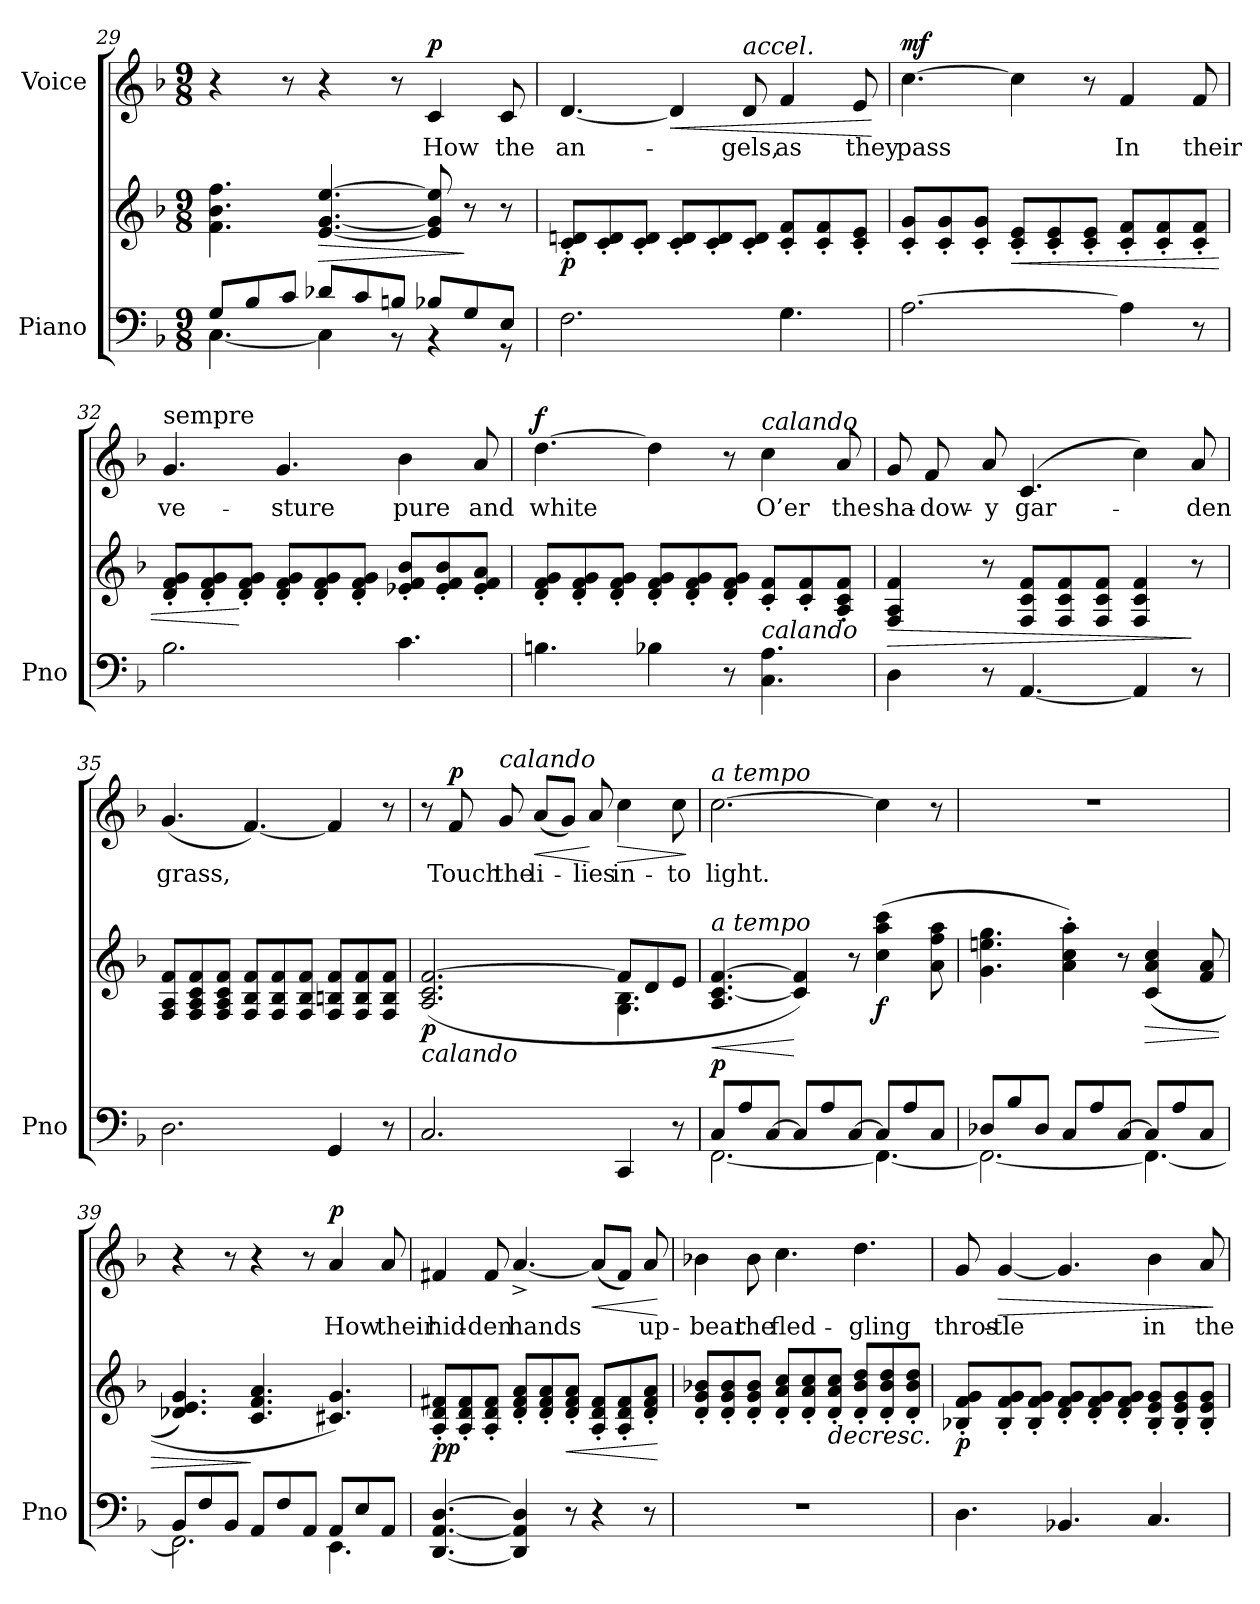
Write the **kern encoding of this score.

**kern	**kern	**dynam	**kern	**text	**dynam
*part2	*part2	*part2	*part1	*part1	*part1
*staff3	*staff2	*staff2/3	*staff1	*staff1	*staff1
*I"Piano	*	*	*I"Voice	*	*
*I'Pno	*	*	*	*	*
*clefF4	*clefG2	*	*clefG2	*	*
*k[b-]	*k[b-]	*	*k[b-]	*	*
*M9/8	*M9/8	*	*M9/8	*	*
=29	=29	=29	=29	=29	=29
*^	*	*	*	*	*
8G/L	[4.C\	4.f\ 4.b-\ 4.ff\	.	4r	.	.
8B-/	.	.	.	.	.	.
8c/J	.	.	.	8r	.	.
!	!	!	!LO:HP:b	!	!	!
8d-X/L	4C\]	[4.e/ [4.g/ [4.ee/	>	4r	.	.
8c/	.	.	.	.	.	.
8Bn/J	8r	.	.	8r	.	.
!	!	!	!	!	!LO:LY:b	!LO:DY:a
8B-X/L	4r	8e/] 8g/] 8ee/]	.	4c/	How	p
8G/	.	8r	]	.	.	.
!	!	!	!	!	!LO:LY:b	!
8E/J	8r	8r	.	8c/	the	.
=30	=30	=30	=30	=30	=30	=30
!	!	!	!LO:DY:b	!	!LO:LY:b	!
*v	*v	*	*	*	*	*
2.F\	8c/' 8dn/'L	p	[4.d/	an-	.
.	8c/' 8d/'	.	.	.	.
.	8c/' 8d/'J	.	.	.	.
!	!	!	!	!	!LO:HP:b
.	8c/' 8d/'L	.	4d/]	.	<
.	8c/' 8d/'	.	.	.	.
!	!	!	!LO:TX:a:i:t=accel.	!	!
!	!	!	!	!LO:LY:b	!
.	8c/' 8d/'J	.	8d/	-gels,	.
*	*	*	*MM129	*	*
!	!	!	!	!LO:LY:b	!
4.G\	8c/' 8f/'L	.	4f/	as	.
.	8c/' 8f/'	.	.	.	.
!	!	!	!	!LO:LY:b	!
.	8c/' 8e/'J	.	8e/	they	.
.	.	.	.	.	[
!!LO:PB:g=z
=31	=31	=31	=31	=31	=31
!	!	!	!	!LO:LY:b	!LO:DY:a
[2.A\	8c/' 8g/'L	.	[4.cc\	pass	mf
.	8c/' 8g/'	.	.	.	.
.	8c/' 8g/'J	.	.	.	.
!	!	!LO:HP:b	!	!	!
.	8c/' 8e/'L	<	4cc\]	.	.
.	8c/' 8e/'	.	.	.	.
.	8c/' 8e/'J	.	8r	.	.
!	!	!	!	!LO:LY:b	!
4A\]	8c/' 8f/'L	.	4f/	In	.
.	8c/' 8f/'	.	.	.	.
!	!	!	!	!LO:LY:b	!
8r	8c/' 8f/'J	.	8f/	their	.
=32	=32	=32	=32	=32	=32
!	!	!	!LO:TX:a:t=sempre	!	!
!	!	!	!	!LO:LY:b	!
2.B-\	8d/' 8f/' 8g/'L	.	4.g/	ve-	.
.	8d/' 8f/' 8g/'	.	.	.	.
.	8d/' 8f/' 8g/'J	[	.	.	.
!	!	!	!	!LO:LY:b	!
.	8d/' 8f/' 8g/'L	.	4.g/	-sture	.
.	8d/' 8f/' 8g/'	.	.	.	.
.	8d/' 8f/' 8g/'J	.	.	.	.
!	!	!	!	!LO:LY:b	!
4.c\	8e-X/' 8f/' 8b-/'L	.	4b-\	pure	.
.	8e-/' 8f/' 8b-/'	.	.	.	.
!	!	!	!	!LO:LY:b	!
.	8e-/' 8f/' 8a/'J	.	8a/	and	.
=33	=33	=33	=33	=33	=33
!	!	!	!	!LO:LY:b	!LO:DY:a
4.Bn\	8d/' 8f/' 8g/'L	.	[4.dd\	white	f
.	8d/' 8f/' 8g/'	.	.	.	.
.	8d/' 8f/' 8g/'J	.	.	.	.
4B-X\	8d/' 8f/' 8g/'L	.	4dd\]	.	.
.	8d/' 8f/' 8g/'	.	.	.	.
8r	8d/' 8f/' 8g/'J	.	8r	.	.
!	!	!	!LO:TX:a:i:t=calando	!	!
!LO:TX:a:i:t=calando	!	!	!	!	!
!	!	!	!	!LO:LY:b	!
4.C\ 4.A\	8c/' 8f/'L	.	4cc\	O’er	.
.	8c/' 8f/'	.	.	.	.
!	!	!	!	!LO:LY:b	!
.	8A/' 8c/' 8f/'J	.	8a/	the	.
!!LO:LB:g=z
=34	=34	=34	=34	=34	=34
!	!	!LO:HP:b	!	!LO:LY:b	!
4D\	4F/ 4A/ 4f/	>	8g/	sha-	.
!	!	!	!	!LO:LY:b	!
.	.	.	8f/	-dow-	.
!	!	!	!	!LO:LY:b	!
8r	8r	.	8a/	-y	.
!	!	!	!	!LO:LY:b	!
[4.AA/	8F/ 8c/ 8f/L	.	(<4.c/	gar-	.
.	8F/ 8c/ 8f/	.	.	.	.
.	8F/ 8c/ 8f/J	.	.	.	.
4AA/]	4F/ 4c/ 4f/	.	4cc\)	.	.
!	!	!	!	!LO:LY:b	!
8r	8r	]	8a/	-den	.
=35	=35	=35	=35	=35	=35
!	!	!	!	!LO:LY:b	!
2.D\	8F/ 8A/ 8f/L	.	(<4.g/	grass,	.
.	8F/ 8A/ 8c/ 8f/	.	.	.	.
.	8F/ 8A/ 8c/ 8f/J	.	.	.	.
.	8F/ 8B-/ 8f/L	.	[4.f/)	.	.
.	8F/ 8B-/ 8f/	.	.	.	.
.	8F/ 8B-/ 8f/J	.	.	.	.
4GG/	8F/ 8Bn/ 8f/L	.	4f/]	.	.
.	8F/ 8B/ 8f/	.	.	.	.
8r	8F/ 8B/ 8f/J	.	8r	.	.
=36	=36	=36	=36	=36	=36
*	*^	*	*	*	*
!	!LO:TX:b:i:t=calando	!	!	!	!	!
!	!	!	!LO:DY:b	!	!	!
2.C/	(>2.A/ 2.c/ [2.f/	2.ryy	p	8r	.	.
!	!	!	!	!	!LO:LY:b	!LO:DY:a
.	.	.	.	8f/	Touch	p
!	!	!	!	!LO:TX:a:i:t=calando	!	!
!	!	!	!	!	!LO:LY:b	!
.	.	.	.	8g/	the	.
!	!	!	!	!	!LO:LY:b	!LO:HP:b
.	.	.	.	(<8a/L	li-	<
.	.	.	.	8g/J)	.	.
!	!	!	!	!	!LO:LY:b	!
.	.	.	.	8a/	-lies	[
!	!	!	!	!	!LO:LY:b	!LO:HP:b
4CC/	8f/L]	4.G\ 4.B-\	.	4cc\	in-	>
.	8d/	.	.	.	.	.
!	!	!	!	!	!LO:LY:b	!
8r	8e/J	.	.	8cc\	-to	.
*	*v	*v	*	*	*	*
.	.	.	.	.	]
!!LO:LB:g=z
=37	=37	=37	=37	=37	=37
*	*	*	*MM120	*	*
*^	*	*	*	*	*
!	!	!	!	!LO:TX:a:i:t=a tempo	!	!
!	!	!LO:TX:a:i:t=a tempo	!	!	!	!
!	!	!	!LO:HP:b	!	!LO:LY:b	!
!	!	!	!LO:DY:n=1:a=2	!	!	!
8C/L	[2.FF\	4.A/ [4.c/ [4.f/	< p	[2.cc\	light.	.
8A/	.	.	.	.	.	.
[8C/J	.	.	.	.	.	.
8C/L]	.	4c/] 4f/])	[	.	.	.
8A/	.	.	.	.	.	.
[8C/J	.	8r	.	.	.	.
!	!	!	!LO:DY:n=2:b	!	!	!
8C/L]	4.FF\_	(>4cc\ 4aa\ 4ccc\	f	4cc\]	.	.
8A/	.	.	.	.	.	.
8C/J	.	8a\ 8ff\ 8aa\	.	8r	.	.
=38	=38	=38	=38	=38	=38	=38
8D-X/L	2.FF\_	4.g\ 4.een\ 4.gg\	.	8%9r	.	.
8B-/	.	.	.	.	.	.
8D-/J	.	.	.	.	.	.
8C/L	.	4a\' 4cc\' 4aa\')	.	.	.	.
8A/	.	.	.	.	.	.
[8C/J	.	8r	.	.	.	.
!	!	!	!LO:HP:b	!	!	!
8C/L]	4.FF\_	(<(>4c/ 4a/ 4cc/	>	.	.	.
8A/	.	.	.	.	.	.
8C/J	.	8f/ 8a/	.	.	.	.
=39	=39	=39	=39	=39	=39	=39
8BB-/L	2.FF\]	4.d-X/ 4.e/ 4.g/)	.	4r	.	.
8F/	.	.	.	.	.	.
8BB-/J	.	.	.	8r	.	.
8AA/L	.	4.c/ 4.f/ 4.a/	]	4r	.	.
8F/	.	.	.	.	.	.
8AA/J	.	.	.	8r	.	.
!	!	!	!	!	!LO:LY:b	!LO:DY:a
8AA/L	4.EE\	4.c#X/ 4.g/)	.	4a/	How	p
8E/	.	.	.	.	.	.
!	!	!	!	!	!LO:LY:b	!
8AA/J	.	.	.	8a/	their	.
*v	*v	*	*	*	*	*
!!LO:LB:g=z
=40	=40	=40	=40	=40	=40
!	!	!LO:DY:b	!	!LO:LY:b	!
[4.DD/ [4.AA/ [4.D/	8A/' 8d/' 8f#X/'L	pp	4f#X/	hid-	.
.	8A/' 8d/' 8f#/'	.	.	.	.
!	!	!	!	!LO:LY:b	!
.	8A/' 8d/' 8f#/'J	.	8f#/	-den	.
!	!	!	!	!LO:LY:b	!
4DD/] 4AA/] 4D/]	8d/' 8f#/' 8a/'L	.	[4.a^/	hands	.
.	8d/' 8f#/' 8a/'	.	.	.	.
!	!	!LO:HP:b	!	!	!
8r	8d/' 8f#/' 8a/'J	<	.	.	.
!	!	!	!	!	!LO:HP:b
4r	8A/' 8d/' 8f#/'L	.	(<8a/L]	.	<
.	8A/' 8d/' 8f#/'	.	8f#/J)	.	.
!	!	!	!	!LO:LY:b	!
8r	8d/' 8f#/' 8a/'J	.	8a/	up-	.
.	.	[	.	.	[
=41	=41	=41	=41	=41	=41
!	!	!	!	!LO:LY:b	!
8%9r	8d/' 8g/' 8b-X/'L	.	4b-X\	-bear	.
.	8d/' 8g/' 8b-/'	.	.	.	.
!	!	!	!	!LO:LY:b	!
.	8d/' 8g/' 8b-/'J	.	8b-\	the	.
!	!	!	!	!LO:LY:b	!
.	8d/' 8a/' 8cc/'L	.	4.cc\	fled-	.
.	8d/' 8a/' 8cc/'	.	.	.	.
!	!	!LO:HP:b	!	!	!
.	8d/' 8a/' 8cc/'J	>	.	.	.
!	!	!	!	!LO:LY:b	!
.	8d/' 8b-/' 8dd/'L	.	4.dd\	-gling	.
.	8d/' 8b-/' 8dd/'	.	.	.	.
.	8d/' 8b-/' 8dd/'J	.	.	.	.
=42	=42	=42	=42	=42	=42
!	!	!LO:DY:b	!	!LO:LY:b	!
4.D\	8B-X/' 8f/' 8g/'L	p	8g/	thros-	.
!	!	!	!	!LO:LY:b	!LO:HP:b
.	8B-/' 8f/' 8g/'	.	[4g/	-tle	>
.	8B-/' 8f/' 8g/'J	.	.	.	.
4.BB-X/	8d/' 8f/' 8g/'L	.	4.g/]	.	.
.	8d/' 8f/' 8g/'	.	.	.	.
.	8d/' 8f/' 8g/'J	.	.	.	.
!	!	!	!	!LO:LY:b	!
4.C/	8B-/' 8e/' 8g/'L	]	4b-\	in	.
.	8B-/' 8e/' 8g/'	.	.	.	.
!	!	!	!	!LO:LY:b	!
.	8B-/' 8e/' 8g/'J	.	8a/	the	.
.	.	.	.	.	]
=	=	=	=	=	=
*-	*-	*-	*-	*-	*-
